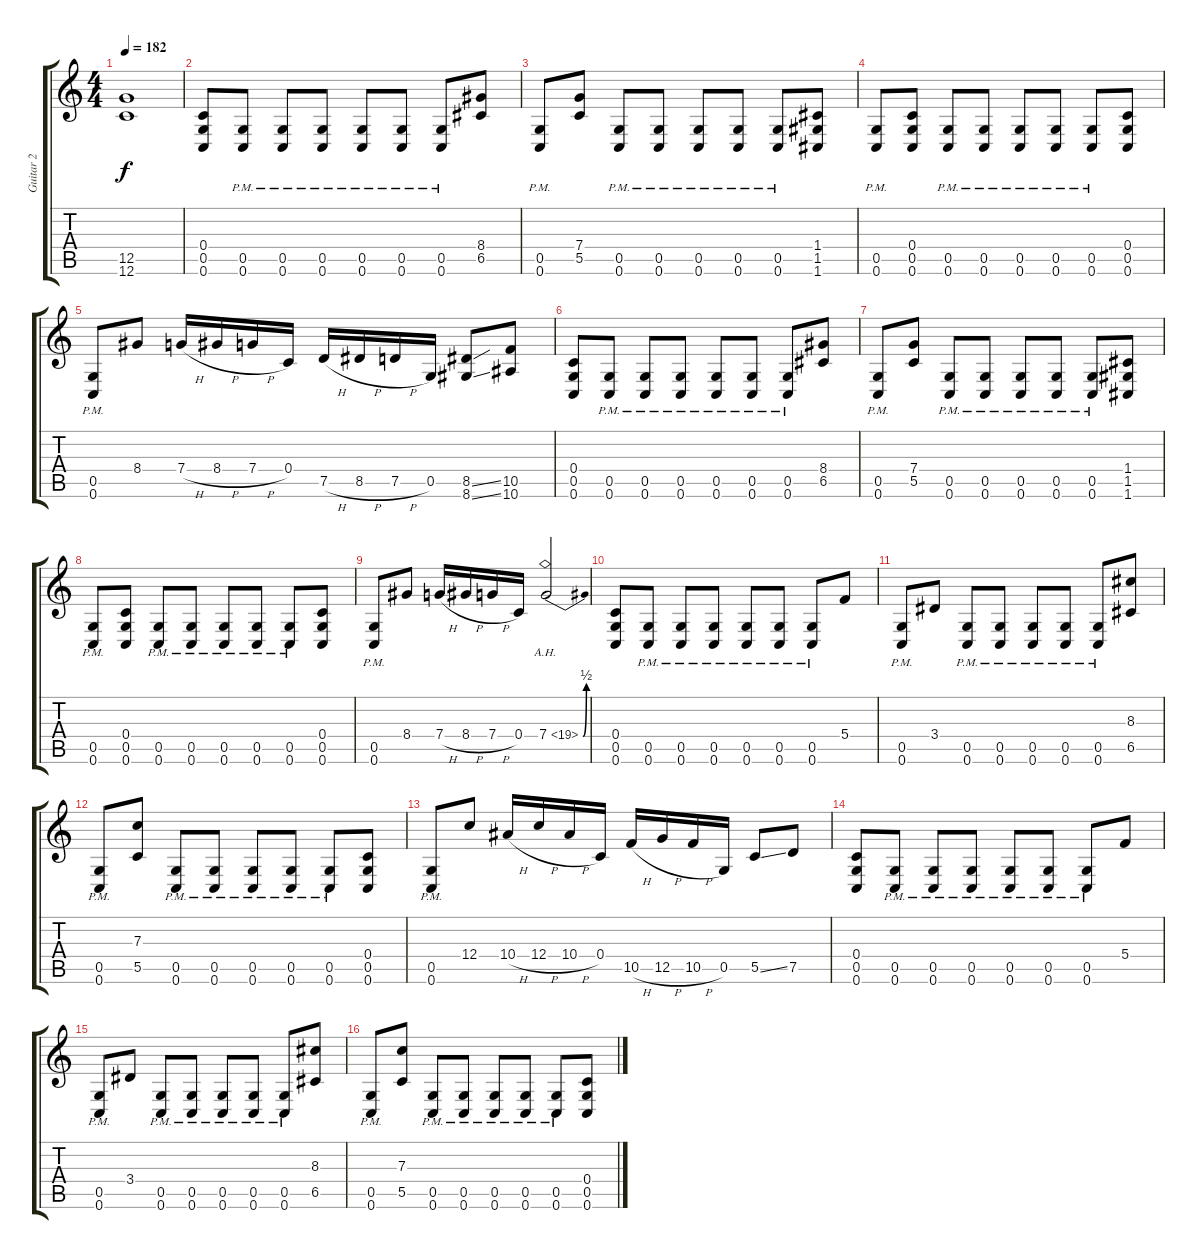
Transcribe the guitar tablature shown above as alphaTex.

\track ("Guitar 2" "Guitar 2") {instrument distortionguitar}
\staff {score tabs}
\tuning (D4 A3 F3 C3 G2 C2) {hide}
\ts (4 4)
\tempo 182
\clef g2
\ks c
(12.5{t} 12.6{t}).1{dy f} |
(0.4 0.5 0.6).8 (0.5{pm} 0.6{pm}).8 (0.5{pm} 0.6{pm}).8 (0.5{pm} 0.6{pm}).8 (0.5{pm} 0.6{pm}).8 (0.5{pm} 0.6{pm}).8 (0.5{pm} 0.6{pm}).8 (8.4 6.5).8 |
(0.5{pm} 0.6{pm}).8 (7.4 5.5).8 (0.5{pm} 0.6{pm}).8 (0.5{pm} 0.6{pm}).8 (0.5{pm} 0.6{pm}).8 (0.5{pm} 0.6{pm}).8 (0.5{pm} 0.6{pm}).8 (1.4 1.5 1.6).8 |
(0.5{pm} 0.6{pm}).8 (0.4 0.5 0.6).8 (0.5{pm} 0.6{pm}).8 (0.5{pm} 0.6{pm}).8 (0.5{pm} 0.6{pm}).8 (0.5{pm} 0.6{pm}).8 (0.5{pm} 0.6{pm}).8 (0.4 0.5 0.6).8 |
(0.5{pm} 0.6{pm}).8 8.4.8 7.4{h}.16 8.4{h}.16 7.4{h}.16 0.4.16 7.5{h}.16 8.5{h}.16 7.5{h}.16 0.5.16 (8.5{ss} 8.6{ss}).8 (10.5 10.6).8 |
(0.4 0.5 0.6).8 (0.5{pm} 0.6{pm}).8 (0.5{pm} 0.6{pm}).8 (0.5{pm} 0.6{pm}).8 (0.5{pm} 0.6{pm}).8 (0.5{pm} 0.6{pm}).8 (0.5{pm} 0.6{pm}).8 (8.4 6.5).8 |
(0.5{pm} 0.6{pm}).8 (7.4 5.5).8 (0.5{pm} 0.6{pm}).8 (0.5{pm} 0.6{pm}).8 (0.5{pm} 0.6{pm}).8 (0.5{pm} 0.6{pm}).8 (0.5{pm} 0.6{pm}).8 (1.4 1.5 1.6).8 |
(0.5{pm} 0.6{pm}).8 (0.4 0.5 0.6).8 (0.5{pm} 0.6{pm}).8 (0.5{pm} 0.6{pm}).8 (0.5{pm} 0.6{pm}).8 (0.5{pm} 0.6{pm}).8 (0.5{pm} 0.6{pm}).8 (0.4 0.5 0.6).8 |
(0.5{pm} 0.6{pm}).8 8.4.8 7.4{h}.16 8.4{h}.16 7.4{h}.16 0.4.16 7.4{be (bend 0 0 60 2) ah 12}.2{instrument guitarharmonics} |
(0.4 0.5 0.6).8{instrument distortionguitar} (0.5{pm} 0.6{pm}).8 (0.5{pm} 0.6{pm}).8 (0.5{pm} 0.6{pm}).8 (0.5{pm} 0.6{pm}).8 (0.5{pm} 0.6{pm}).8 (0.5{pm} 0.6{pm}).8 5.4.8 |
(0.5{pm} 0.6{pm}).8 3.4.8 (0.5{pm} 0.6{pm}).8 (0.5{pm} 0.6{pm}).8 (0.5{pm} 0.6{pm}).8 (0.5{pm} 0.6{pm}).8 (0.5{pm} 0.6{pm}).8 (8.3 6.5).8 |
(0.5{pm} 0.6{pm}).8 (7.3 5.5).8 (0.5{pm} 0.6{pm}).8 (0.5{pm} 0.6{pm}).8 (0.5{pm} 0.6{pm}).8 (0.5{pm} 0.6{pm}).8 (0.5{pm} 0.6{pm}).8 (0.4 0.5 0.6).8 |
(0.5{pm} 0.6{pm}).8 12.4.8 10.4{h}.16 12.4{h}.16 10.4{h}.16 0.4.16 10.5{h}.16 12.5{h}.16 10.5{h}.16 0.5.16 5.5{ss}.8 7.5.8 |
(0.4 0.5 0.6).8 (0.5{pm} 0.6{pm}).8 (0.5{pm} 0.6{pm}).8 (0.5{pm} 0.6{pm}).8 (0.5{pm} 0.6{pm}).8 (0.5{pm} 0.6{pm}).8 (0.5{pm} 0.6{pm}).8 5.4.8 |
(0.5{pm} 0.6{pm}).8 3.4.8 (0.5{pm} 0.6{pm}).8 (0.5{pm} 0.6{pm}).8 (0.5{pm} 0.6{pm}).8 (0.5{pm} 0.6{pm}).8 (0.5{pm} 0.6{pm}).8 (8.3 6.5).8 |
(0.5{pm} 0.6{pm}).8 (7.3 5.5).8 (0.5{pm} 0.6{pm}).8 (0.5{pm} 0.6{pm}).8 (0.5{pm} 0.6{pm}).8 (0.5{pm} 0.6{pm}).8 (0.5{pm} 0.6{pm}).8 (0.4 0.5 0.6).8
